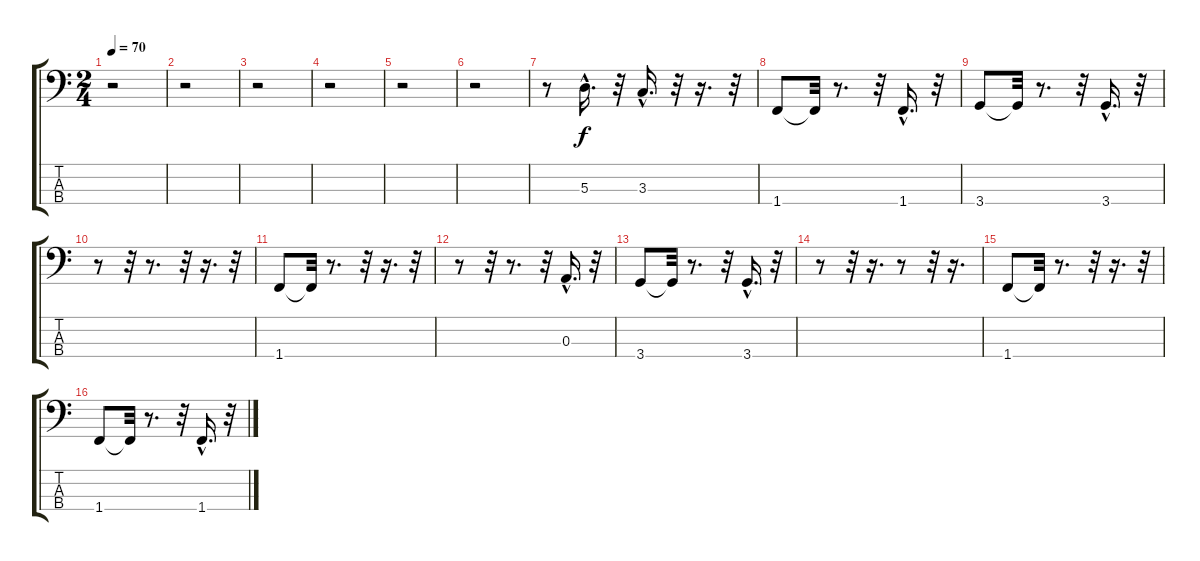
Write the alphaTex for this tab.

\track "" {instrument electricbassfinger}
\staff {score tabs}
\tuning (G2 D2 A1 E1) {hide}
\ts (2 4)
\tempo 70
\clef f4
\ks c
r.2{dy f} |
r.2 |
r.2 |
r.2 |
r.2 |
r.2 |
r.8 5.3{hac}.16{d} r.32 3.3{hac}.16{d} r.32 r.16{d} r.32 |
1.4.8 1.4{t}.32 r.8{d} r.32 1.4{hac}.16{d} r.32 |
3.4.8 3.4{t}.32 r.8{d} r.32 3.4{hac}.16{d} r.32 |
r.8 r.32 r.8{d} r.32 r.16{d} r.32 |
1.4.8 1.4{t}.32 r.8{d} r.32 r.16{d} r.32 |
r.8 r.32 r.8{d} r.32 0.3{hac}.16{d} r.32 |
3.4.8 3.4{t}.32 r.8{d} r.32 3.4{hac}.16{d} r.32 |
r.8 r.32 r.16{d} r.8 r.32 r.16{d} |
1.4.8 1.4{t}.32 r.8{d} r.32 r.16{d} r.32 |
1.4.8 1.4{t}.32 r.8{d} r.32 1.4{hac}.16{d} r.32
